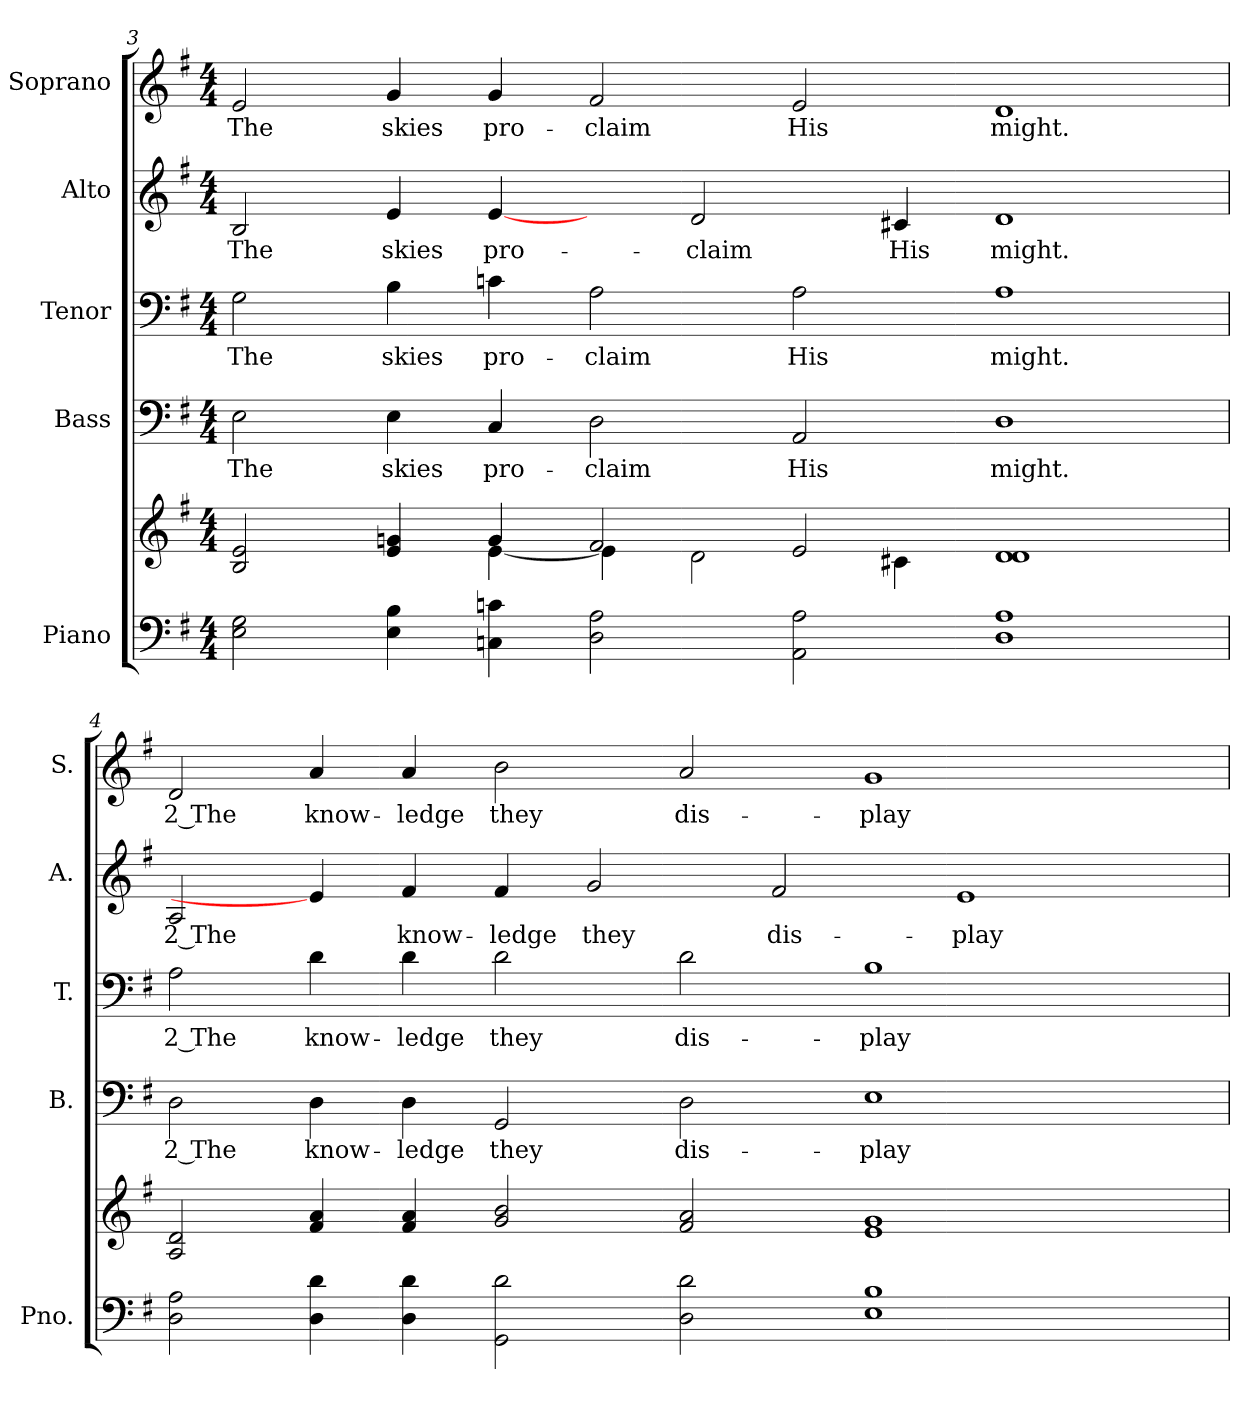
**kern	**kern	**kern	**text	**kern	**text	**kern	**text	**kern	**text
*part5	*part5	*part4	*part4	*part3	*part3	*part2	*part2	*part1	*part1
*staff6	*staff5	*staff4	*staff4	*staff3	*staff3	*staff2	*staff2	*staff1	*staff1
*I"Piano	*	*I"Bass	*	*I"Tenor	*	*I"Alto	*	*I"Soprano	*
*I'Pno.	*	*I'B.	*	*I'T.	*	*I'A.	*	*I'S.	*
!!LO:PB:g=z
*clefF4	*clefG2	*clefF4	*	*clefF4	*	*clefG2	*	*clefG2	*
*k[f#]	*k[f#]	*k[f#]	*	*k[f#]	*	*k[f#]	*	*k[f#]	*
*G:	*G:	*G:	*	*G:	*	*G:	*	*G:	*
*M4/4	*M4/4	*M4/4	*	*M4/4	*	*M4/4	*	*M4/4	*
=3	=3	=3	=3	=3	=3	=3	=3	=3	=3
*	*^	*	*	*	*	*	*	*	*
!	!	!	!	!LO:LY:b:color=#000000	!	!	!	!	!	!
!	!	!	!	!	!	!LO:LY:b:color=#000000	!	!	!	!
!	!	!	!	!	!	!	!	!LO:LY:b:color=#000000	!	!
!	!	!	!	!	!	!	!	!	!	!LO:LY:b:color=#000000
2Ei\ 2Gi	2Bi/ 2ei	2ryy	2Ei\	The	2Gi\	The	2Bi/	The	2ei/	The
!	!	!	!	!LO:LY:b:color=#000000	!	!	!	!	!	!
!	!	!	!	!	!	!LO:LY:b:color=#000000	!	!	!	!
!	!	!	!	!	!	!	!	!LO:LY:b:color=#000000	!	!
!	!	!	!	!	!	!	!	!	!	!LO:LY:b:color=#000000
4Ei\ 4Bi	4ei/ 4gni	4ryy	4Ei\	skies	4Bi\	skies	4ei/	skies	4gi/	skies
!	!	!	!	!LO:LY:b:color=#000000	!	!	!	!	!	!
!	!	!	!	!	!	!LO:LY:b:color=#000000	!	!	!	!
!	!	!	!	!	!	!	!	!LO:LY:b:color=#000000	!	!
!	!	!	!	!	!	!	!	!	!	!LO:LY:b:color=#000000
4Cni\ 4cni	4gi/	[<4ei\	4Ci/	pro-	4cni\	pro-	[4ei/	pro-	4gi/	pro-
!	!	!	!	!LO:LY:b:color=#000000	!	!	!	!	!	!
!	!	!	!	!	!	!LO:LY:b:color=#000000	!	!	!	!
!	!	!	!	!	!	!	!	!	!	!LO:LY:b:color=#000000
2Di\ 2Ai	2f#i/	4ei\]	2Di\	-claim	2Ai\	-claim	4ryy	.	2f#i/	-claim
!	!	!	!	!	!	!	!	!LO:LY:b:color=#000000	!	!
.	.	2di\	.	.	.	.	2di/	-claim	.	.
!	!	!	!	!LO:LY:b:color=#000000	!	!	!	!	!	!
!	!	!	!	!	!	!LO:LY:b:color=#000000	!	!	!	!
!	!	!	!	!	!	!	!	!	!	!LO:LY:b:color=#000000
2AAi\ 2Ai	2ei/	.	2AAi/	His	2Ai\	His	.	.	2ei/	His
!	!	!	!	!	!	!	!	!LO:LY:b:color=#000000	!	!
.	.	4c#Xi\	.	.	.	.	4c#Xi/	His	.	.
!	!	!	!	!LO:LY:b:color=#000000	!	!	!	!	!	!
!	!	!	!	!	!	!LO:LY:b:color=#000000	!	!	!	!
!	!	!	!	!	!	!	!	!LO:LY:b:color=#000000	!	!
!	!	!	!	!	!	!	!	!	!	!LO:LY:b:color=#000000
1Di 1Ai	1di 1di	1ryy	1Di	might.	1Ai	might.	1di	might.	1di	might.
*	*v	*v	*	*	*	*	*	*	*	*
=4	=4	=4	=4	=4	=4	=4	=4	=4	=4
*	*^	*	*	*	*	*	*	*	*
!	!	!	!	!LO:LY:b:color=#000000	!	!	!	!	!	!
*	*v	*v	*	*	*	*	*	*	*	*
*	*^	*	*	*	*	*	*	*	*
!	!	!	!	!	!	!LO:LY:b:color=#000000	!	!	!	!
*	*v	*v	*	*	*	*	*	*	*	*
*	*^	*	*	*	*	*	*	*	*
!	!	!	!	!	!	!	!	!LO:LY:b:color=#000000	!	!
*	*v	*v	*	*	*	*	*	*	*	*
*	*^	*	*	*	*	*	*	*	*
!	!	!	!	!	!	!	!	!	!	!LO:LY:b:color=#000000
*	*v	*v	*	*	*	*	*	*	*	*
2Di\ 2Ai	2Ai/ 2di	2Di\	2 The	2Ai\	2 The	2Ai/	2 The	2di/	2 The
!	!	!	!LO:LY:b:color=#000000	!	!	!	!	!	!
!	!	!	!	!	!LO:LY:b:color=#000000	!	!	!	!
!	!	!	!	!	!	!	!	!	!LO:LY:b:color=#000000
4Di\ 4di	4f#i/ 4ai	4Di\	know-	4di\	know-	4ei/]	.	4ai/	know-
!	!	!	!LO:LY:b:color=#000000	!	!	!	!	!	!
!	!	!	!	!	!LO:LY:b:color=#000000	!	!	!	!
!	!	!	!	!	!	!	!LO:LY:b:color=#000000	!	!
!	!	!	!	!	!	!	!	!	!LO:LY:b:color=#000000
4Di\ 4di	4f#i/ 4ai	4Di\	-ledge	4di\	-ledge	4f#i/	know-	4ai/	-ledge
!	!	!	!LO:LY:b:color=#000000	!	!	!	!	!	!
!	!	!	!	!	!LO:LY:b:color=#000000	!	!	!	!
!	!	!	!	!	!	!	!LO:LY:b:color=#000000	!	!
!	!	!	!	!	!	!	!	!	!LO:LY:b:color=#000000
2GGi\ 2di	2gi/ 2bi	2GGi/	they	2di\	they	4f#i/	-ledge	2bi\	they
!	!	!	!	!	!	!	!LO:LY:b:color=#000000	!	!
.	.	.	.	.	.	2gi/	they	.	.
!	!	!	!LO:LY:b:color=#000000	!	!	!	!	!	!
!	!	!	!	!	!LO:LY:b:color=#000000	!	!	!	!
!	!	!	!	!	!	!	!	!	!LO:LY:b:color=#000000
2Di\ 2di	2f#i/ 2ai	2Di\	dis-	2di\	dis-	.	.	2ai/	dis-
!	!	!	!	!	!	!	!LO:LY:b:color=#000000	!	!
.	.	.	.	.	.	2f#i/	dis-	.	.
!	!	!	!LO:LY:b:color=#000000	!	!	!	!	!	!
!	!	!	!	!	!LO:LY:b:color=#000000	!	!	!	!
!	!	!	!	!	!	!	!	!	!LO:LY:b:color=#000000
1Ei 1Bi	1ei 1gi	1Ei	-play	1Bi	-play	.	.	1gi	-play
!	!	!	!	!	!	!	!LO:LY:b:color=#000000	!	!
.	.	.	.	.	.	1ei	-play	.	.
4ryy	4ryy	4ryy	.	4ryy	.	.	.	4ryy	.
=	=	=	=	=	=	=	=	=	=
*-	*-	*-	*-	*-	*-	*-	*-	*-	*-
